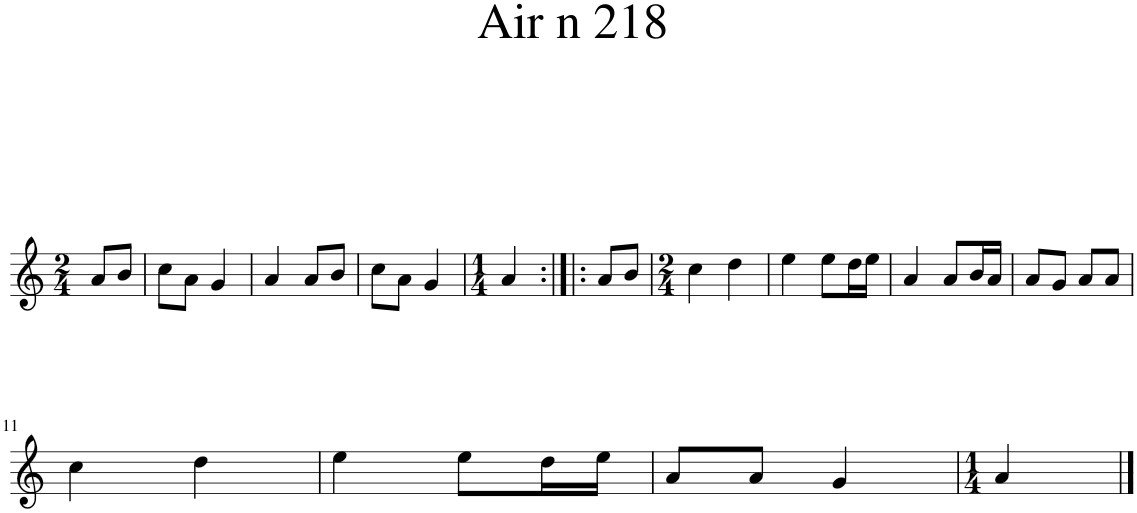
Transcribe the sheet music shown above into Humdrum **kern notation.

**kern
*part1
*staff1
*I"Piano
*I'Pno.
*clefG2
*k[]
*M2/4
=1
8a/L
8b/J
=2
8cc\L
8a\J
4g/
=3
4a/
8a/L
8b/J
=4
8cc\L
8a\J
4g/
=5
*M1/4
4a/
=6:|!|:
8a/L
8b/J
=7
*M2/4
4cc\
4dd\
=8
4ee\
8ee\L
16dd\L
16ee\JJ
=9
4a/
8a/L
16b/L
16a/JJ
=10
8a/L
8g/J
8a/L
8a/J
!!LO:LB:g=z
=11
4cc\
4dd\
=12
4ee\
8ee\L
16dd\L
16ee\JJ
=13
8a/L
8a/J
4g/
=14
*M1/4
4a/
==
*-
